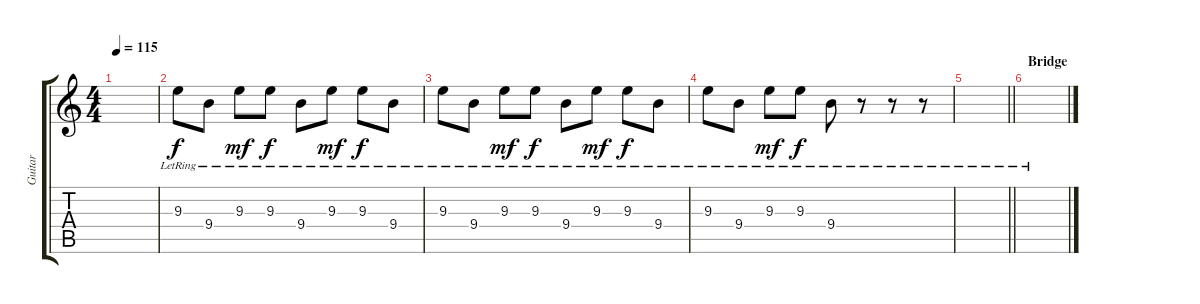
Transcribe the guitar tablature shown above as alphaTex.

\track ("Guitar" "Guitar") {instrument distortionguitar}
\staff {score tabs}
\tuning (E4 B3 G3 D3 A2 E2) {hide}
\ts (4 4)
\tempo 115
\clef g2
\ks c
|
9.3{lr}.8 9.4{lr}.8 9.3{lr}.8{dy mf} 9.3{lr}.8{dy f} 9.4{lr}.8 9.3{lr}.8{dy mf} 9.3{lr}.8{dy f} 9.4{lr}.8 |
9.3{lr}.8 9.4{lr}.8 9.3{lr}.8{dy mf} 9.3{lr}.8{dy f} 9.4{lr}.8 9.3{lr}.8{dy mf} 9.3{lr}.8{dy f} 9.4{lr}.8 |
9.3{lr}.8 9.4{lr}.8 9.3{lr}.8{dy mf} 9.3{lr}.8{dy f} 9.4{lr}.8 r.8 r.8 r.8 |
\barLineRight lightlight
|
\section ("" "Bridge")
